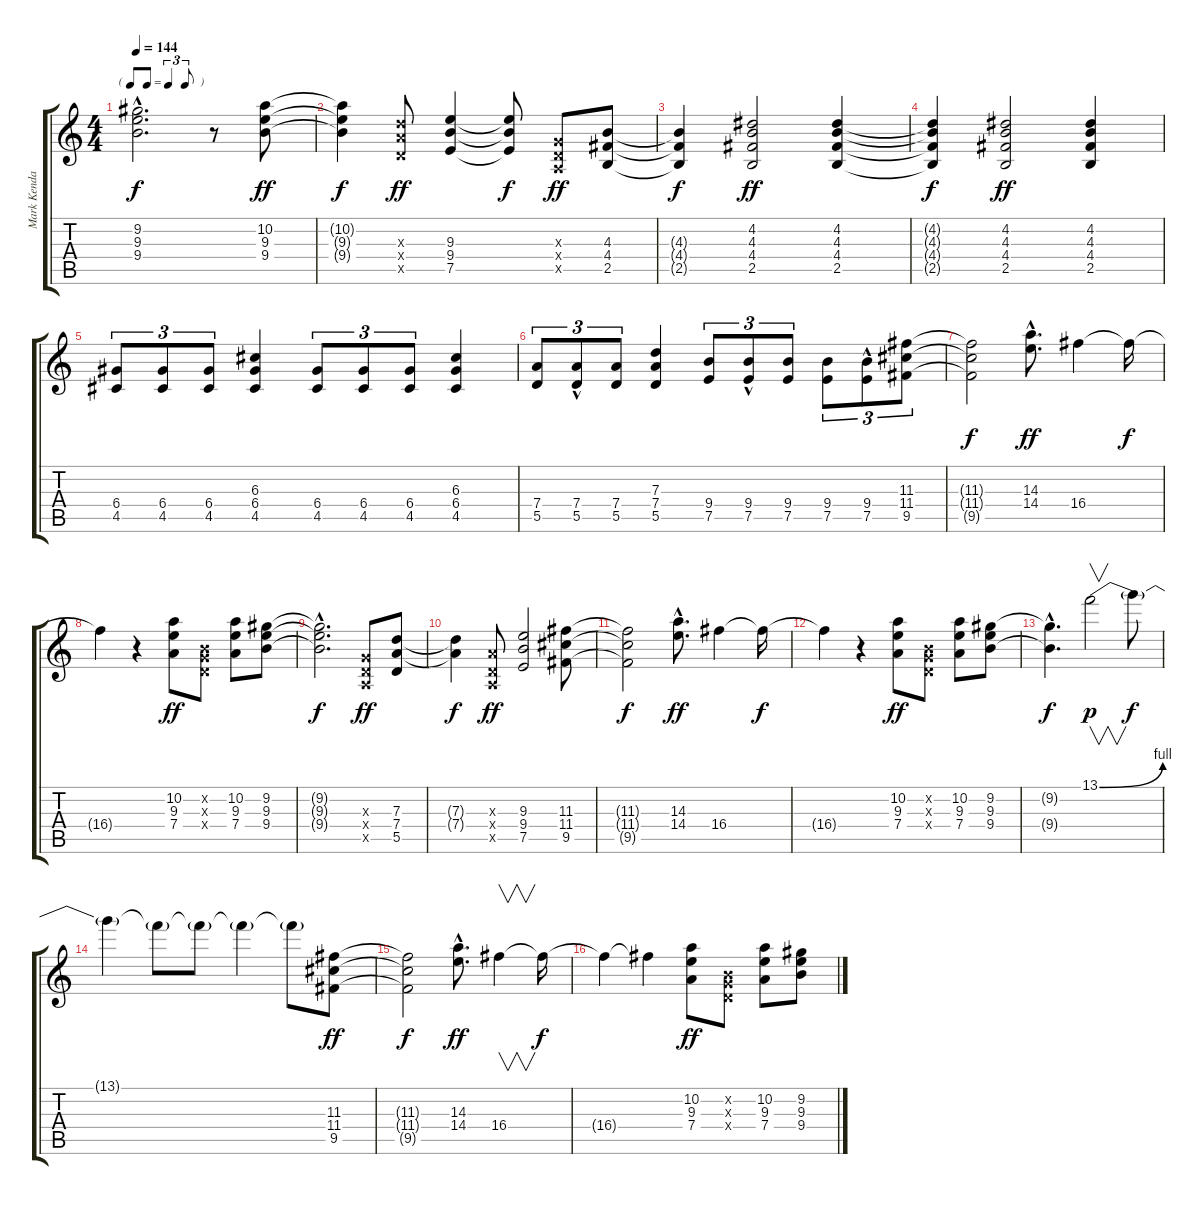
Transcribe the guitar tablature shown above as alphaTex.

\track ("Mark Kendall (disto)" "Mark Kenda") {instrument distortionguitar}
\staff {score tabs}
\tuning (E4 B3 G3 D3 A2 E2) {hide}
\ts (4 4)
\tf triplet8th
\tempo 144
\clef g2
\ks c
(9.2{hac t} 9.3{hac t} 9.4{hac t}).2{d dy f} r.8 (10.2 9.3 9.4).8{dy ff} |
(10.2{t} 9.3{t} 9.4{t}).4{dy f} (7.3{x} 7.4{x} 5.5{x}).8{dy ff} (9.3 9.4 7.5).4 (9.3{t} 9.4{t} 7.5{t}).8{dy f} (0.3{x} 0.4{x} 0.5{x}).8{dy ff} (4.3 4.4 2.5).8 |
(4.3{t} 4.4{t} 2.5{t}).4{dy f} (4.2 4.3 4.4 2.5).2{dy ff} (4.2 4.3 4.4 2.5).4 |
(4.2{t} 4.3{t} 4.4{t} 2.5{t}).4{dy f} (4.2 4.3 4.4 2.5).2{dy ff} (4.2 4.3 4.4 2.5).4 |
(6.4 4.5).8{tu (3 2)} (6.4 4.5).8{tu (3 2)} (6.4 4.5).8{tu (3 2)} (6.3 6.4 4.5).4 (6.4 4.5).8{tu (3 2)} (6.4 4.5).8{tu (3 2)} (6.4 4.5).8{tu (3 2)} (6.3 6.4 4.5).4 |
(7.4 5.5).8{tu (3 2)} (7.4{hac} 5.5).8{tu (3 2)} (7.4 5.5).8{tu (3 2)} (7.3 7.4 5.5).4 (9.4 7.5).8{tu (3 2)} (9.4{hac} 7.5).8{tu (3 2)} (9.4 7.5).8{tu (3 2)} (9.4 7.5).8{tu (3 2)} (9.4{hac} 7.5).8{tu (3 2)} (11.3 11.4 9.5).8{tu (3 2)} |
(11.3{t} 11.4{t} 9.5{t}).2{dy f} (14.3{hac} 14.4{hac}).8{d dy ff} 16.4.4 16.4{t}.16{dy f} |
16.4{t}.4 r.4 (10.2 9.3 7.4).8{dy ff} (0.2{x} 0.3{x} 0.4{x}).8 (10.2 9.3 7.4).8 (9.2 9.3 9.4).8 |
(9.2{hac t} 9.3{hac t} 9.4{hac t}).2{d dy f} (0.3{x} 0.4{x} 0.5{x}).8{dy ff} (7.3 7.4 5.5).8 |
(7.3{t} 7.4{t}).4{dy f} (2.3{x} 0.4{x} 0.5{x}).8{dy ff} (9.3 9.4 7.5).2 (11.3 11.4 9.5).8 |
(11.3{t} 11.4{t} 9.5{t}).2{dy f} (14.3{hac} 14.4{hac}).8{d dy ff} 16.4.4 16.4{t}.16{dy f} |
16.4{t}.4 r.4 (10.2 9.3 7.4).8{dy ff} (0.2{x} 0.3{x} 0.4{x}).8 (10.2 9.3 7.4).8 (9.2 9.3 9.4).8 |
(9.2{hac t} 9.4{hac t}).4{d dy f} 13.1{be (bend 0 0 60 4)}.2{v dy p} 13.1{t}.8{dy f} |
13.1{t}.4 13.1{t}.8 13.1{t}.8 13.1{t}.4 13.1{t}.8 (11.3 11.4 9.5).8{dy ff} |
(11.3{t} 11.4{t} 9.5{t}).2{dy f} (14.3{hac} 14.4{hac}).8{d dy ff} 16.4.4{v} 16.4{t}.16{dy f} |
16.4{t}.4 16.4{t}.4 (10.2 9.3 7.4).8{dy ff} (0.2{x} 0.3{x} 0.4{x}).8 (10.2 9.3 7.4).8 (9.2 9.3 9.4).8
